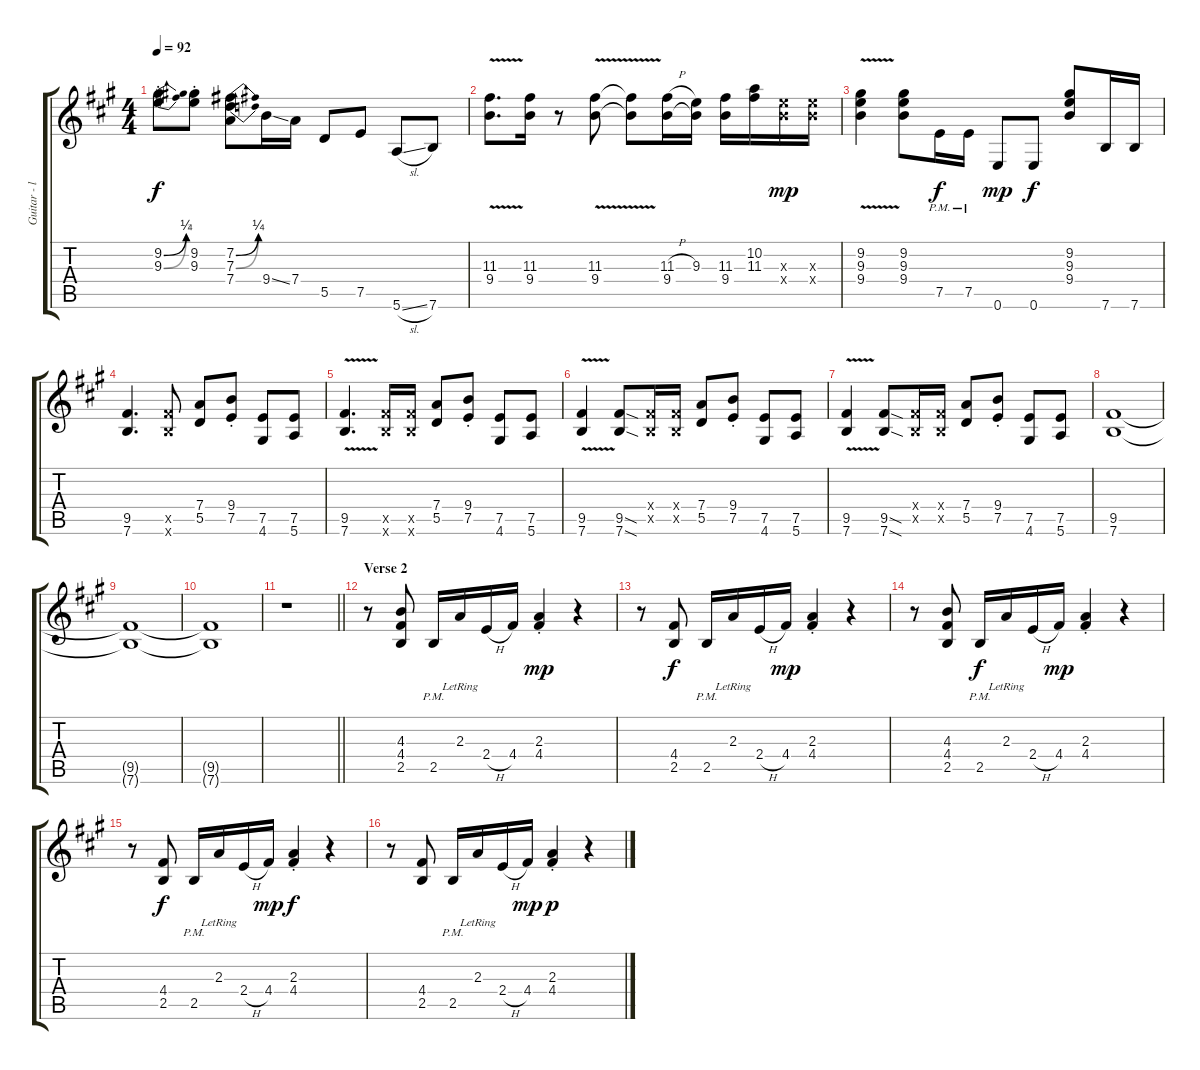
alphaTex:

\track ("Guitar - left" "Guitar - l") {instrument overdrivenguitar}
\staff {score tabs}
\tuning (E4 B3 G3 D3 A2 E2) {hide}
\ts (4 4)
\tempo 92
\clef g2
\ks f#minor
(9.2{be (bend 0 0 60 1) st} 9.3{be (bend 0 0 60 2) st}).8{dy f} (9.2{st} 9.3{st}).8 (7.2{be (bend 0 0 60 1)} 7.3{be (bend 0 0 60 1)} 7.4).8 9.4{ss}.16 7.4.16 5.5.8 7.5.8 5.6{sl}.8 7.6.8 |
(11.3{v} 9.4{v}).8{d} (11.3 9.4).16 r.8 (11.3{v} 9.4{v}).8 (11.3{t} 9.4{t}).8 (11.3{h} 9.4).16 (9.3 9.4{t}).16 (11.3 9.4).16 (10.2 11.3).16 (9.3{x} 9.4{x}).16{dy mp} (9.3{x} 9.4{x}).16 |
(9.2{v} 9.3{v} 9.4{v}).4 (9.2 9.3 9.4).8 7.5{pm}.16{dy f} 7.5{pm}.16 0.6.8{dy mp} 0.6.8{dy f} (9.2 9.3 9.4).8 7.6.16 7.6.16 |
(9.5 7.6).4{d} (9.5{x} 7.6{x}).8 (7.4 5.5).8 (9.4{st} 7.5{st}).8 (7.5 4.6).8 (7.5 5.6).8 |
(9.5{v} 7.6{v}).4{d} (9.5{x} 7.6{x}).16 (9.5{x} 7.6{x}).16 (7.4 5.5).8 (9.4{st} 7.5{st}).8 (7.5 4.6).8 (7.5 5.6).8 |
(9.5{v} 7.6{v}).4 (9.5{sod} 7.6{sod}).8 (4.4{x} 2.5{x}).16 (4.4{x} 2.5{x}).16 (7.4 5.5).8 (9.4{st} 7.5{st}).8 (7.5 4.6).8 (7.5 5.6).8 |
(9.5{v} 7.6{v}).4 (9.5{sod} 7.6{sod}).8 (4.4{x} 2.5{x}).16 (4.4{x} 2.5{x}).16 (7.4 5.5).8 (9.4{st} 7.5{st}).8 (7.5 4.6).8 (7.5 5.6).8 |
(9.5 7.6).1 |
(9.5{t} 7.6{t}).1 |
(9.5{t} 7.6{t}).1 |
\barLineRight lightlight
r.1 |
\section ("" "Verse 2")
r.8 (4.3 4.4 2.5).8 2.5{pm}.16 2.3{lr}.16 2.4{h}.16 4.4.16 (2.3{st} 4.4{st}).4{dy mp} r.4 |
r.8 (4.4 2.5).8{dy f} 2.5{pm}.16 2.3{lr}.16 2.4{h}.16 4.4.16{dy mp} (2.3{st} 4.4{st}).4 r.4 |
r.8 (4.3 4.4 2.5).8 2.5{pm}.16{dy f} 2.3{lr}.16 2.4{h}.16 4.4.16{dy mp} (2.3{st} 4.4{st}).4 r.4 |
r.8 (4.4 2.5).8{dy f} 2.5{pm}.16 2.3{lr}.16 2.4{h}.16 4.4.16{dy mp} (2.3{st} 4.4{st}).4{dy f} r.4 |
r.8 (4.4 2.5).8 2.5{pm}.16 2.3{lr}.16 2.4{h}.16 4.4.16{dy mp} (2.3{st} 4.4{st}).4{dy p} r.4
